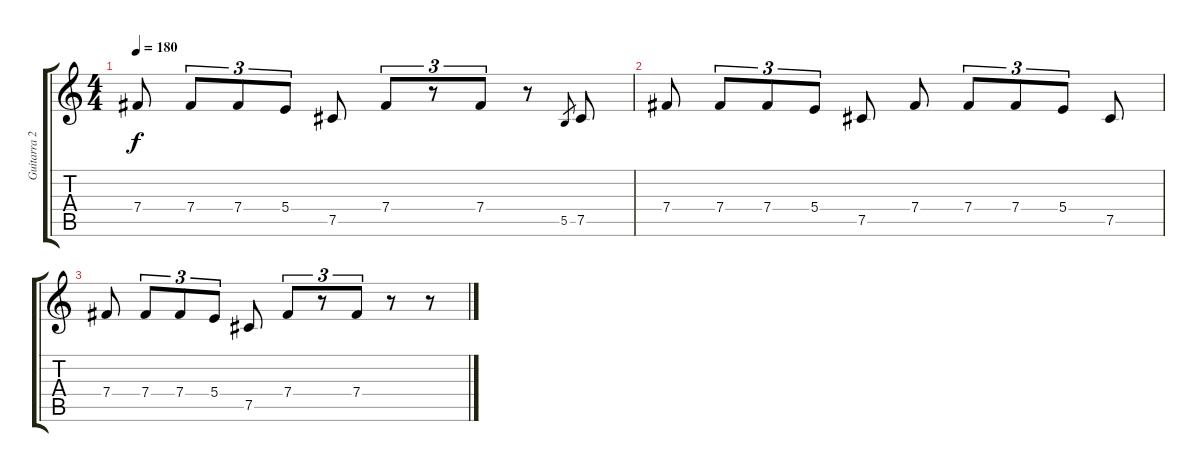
\track ("Guitarra 2" "Guitarra 2") {instrument overdrivenguitar}
\staff {score tabs}
\tuning (Db4 Ab3 E3 B2 Gb2 Db2) {hide}
\ts (4 4)
\tempo 180
\clef g2
\ks c
7.4.8{dy f} 7.4.8{tu (3 2)} 7.4.8{tu (3 2)} 5.4.8{tu (3 2)} 7.5.8 7.4.8{tu (3 2)} r.8{tu (3 2)} 7.4.8{tu (3 2)} r.8 5.5.8{gr} 7.5.8 |
7.4.8 7.4.8{tu (3 2)} 7.4.8{tu (3 2)} 5.4.8{tu (3 2)} 7.5.8 7.4.8 7.4.8{tu (3 2)} 7.4.8{tu (3 2)} 5.4.8{tu (3 2)} 7.5.8 |
7.4.8 7.4.8{tu (3 2)} 7.4.8{tu (3 2)} 5.4.8{tu (3 2)} 7.5.8 7.4.8{tu (3 2)} r.8{tu (3 2)} 7.4.8{tu (3 2)} r.8 r.8
